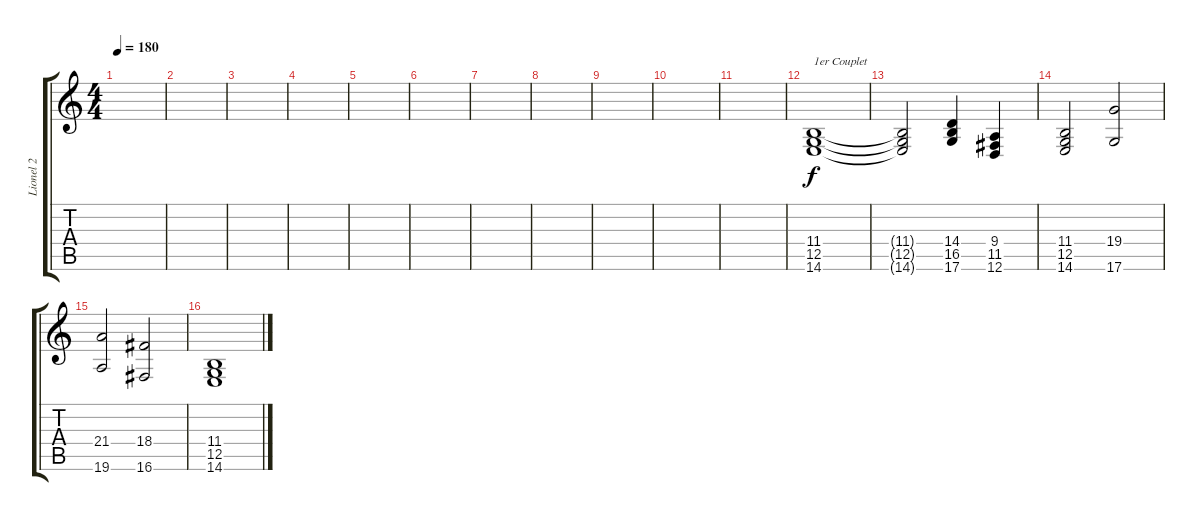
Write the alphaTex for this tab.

\track ("Lionel 2" "Lionel 2") {instrument stringensemble1}
\staff {score tabs}
\tuning (D4 A3 F3 C3 G2 D2) {hide}
\ts (4 4)
\tempo 180
\clef g2
\ks c
|
|
|
|
|
|
|
|
|
|
|
(11.4 12.5 14.6).1{txt "1er Couplet"} |
(11.4{t} 12.5{t} 14.6{t}).2 (14.4 16.5 17.6).4 (9.4 11.5 12.6).4 |
(11.4 12.5 14.6).2 (19.4 17.6).2 |
(21.4 19.6).2 (18.4 16.6).2 |
(11.4 12.5 14.6).1
